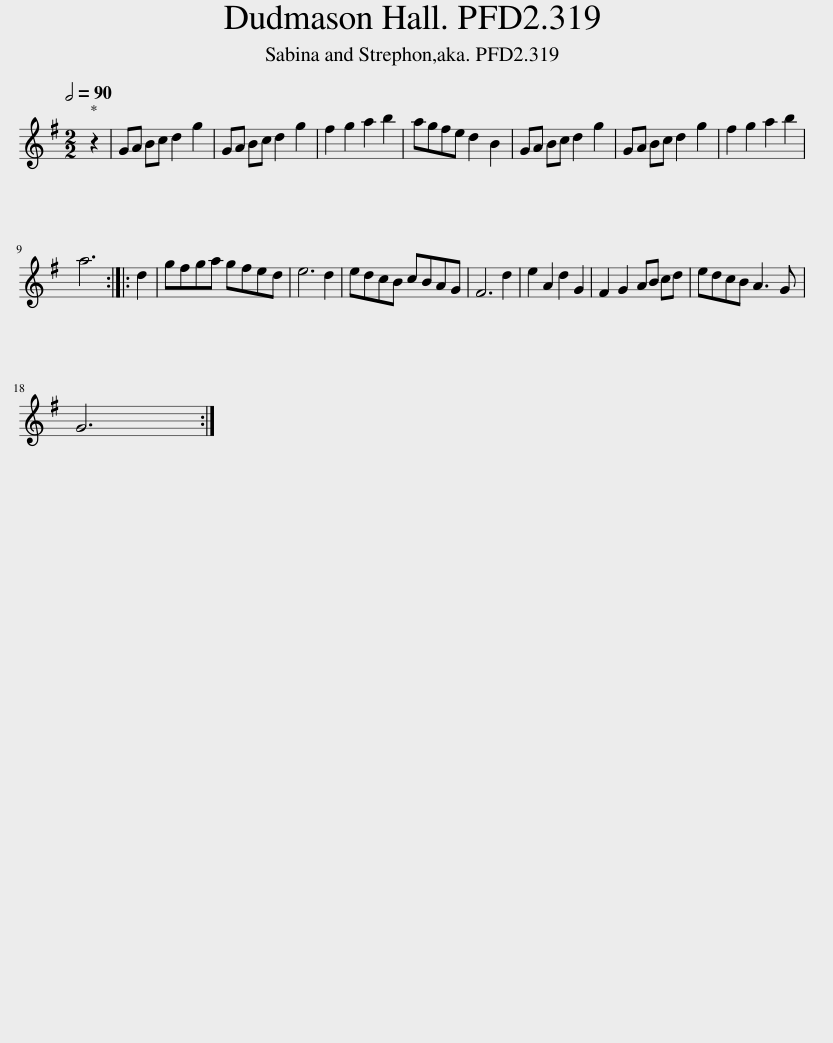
X:1
L:1/8
Q:1/2=90
M:2/2
I:linebreak $
K:G
V:1 treble
V:1
 z2 | GA Bc d2 g2 | GA Bc d2 g2 | f2 g2 a2 b2 | agfe d2 B2 | %5
 GA Bc d2 g2 | GA Bc d2 g2 | f2 g2 a2 b2 |$ a6 :: d2 | %10
 gfga gfed | e6 d2 | edcB cBAG | F6 d2 | e2 A2 d2 G2 | %15
 F2 G2 AB cd | edcB A3 G |$ G6 :| %18
